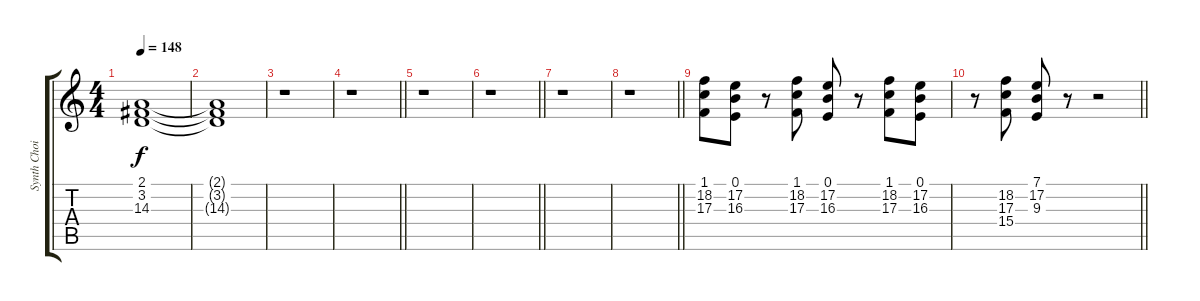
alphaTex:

\track ("Synth Choir (Tuomas)" "Synth Choi") {instrument choiraahs}
\staff {score tabs}
\tuning (E4 B3 G3 D3 A2 E2) {hide}
\ts (4 4)
\tempo 148
\clef g2
\ks c
(2.1 3.2 14.3).1{dy f} |
(2.1{t} 3.2{t} 14.3{t}).1 |
r.1 |
\barLineRight lightlight
r.1 |
r.1 |
\barLineRight lightlight
r.1 |
r.1 |
\barLineRight lightlight
r.1 |
(1.1 18.2 17.3).8 (0.1 17.2 16.3).8 r.8 (1.1 18.2 17.3).8 (0.1 17.2 16.3).8 r.8 (1.1 18.2 17.3).8 (0.1 17.2 16.3).8 |
\barLineRight lightlight
r.8 (18.2 17.3 15.4).8 (7.1 17.2 9.3).8 r.8 r.2
